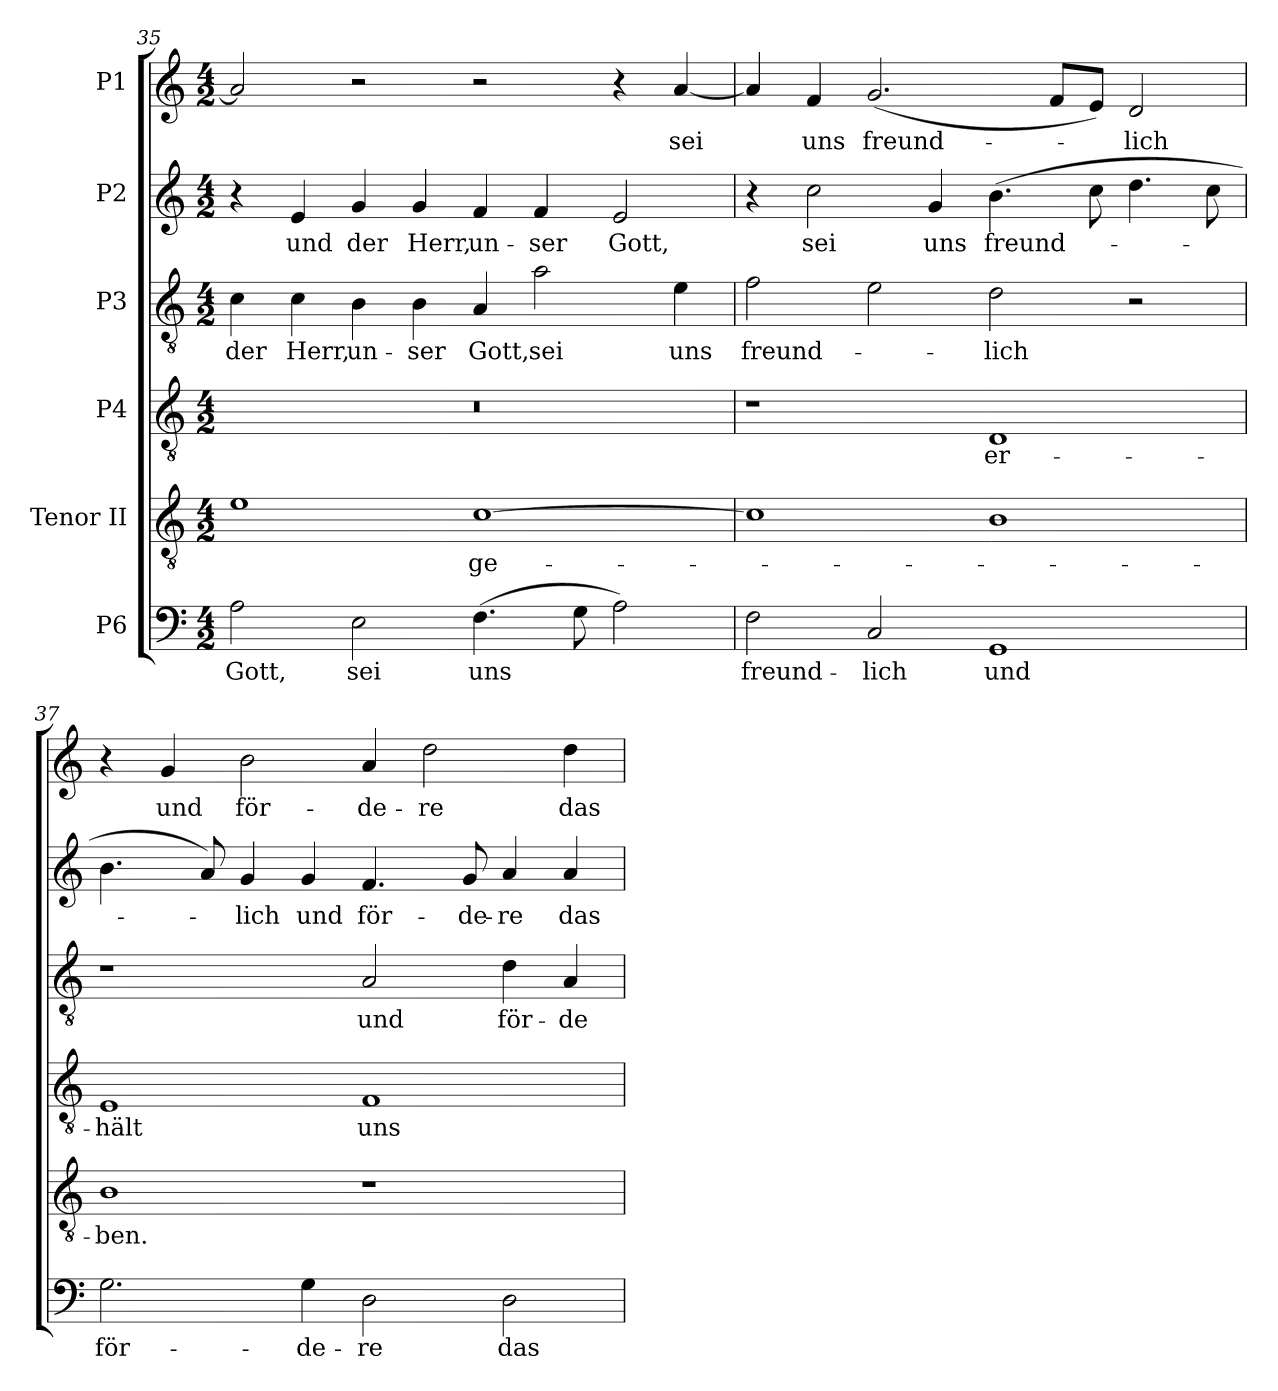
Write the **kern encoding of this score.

**kern	**text	**kern	**text	**kern	**text	**kern	**text	**kern	**text	**kern	**text
*part6	*part6	*part5	*part5	*part4	*part4	*part3	*part3	*part2	*part2	*part1	*part1
*staff6	*staff6	*staff5	*staff5	*staff4	*staff4	*staff3	*staff3	*staff2	*staff2	*staff1	*staff1
*I"P6	*	*I"Tenor II	*	*I"P4	*	*I"P3	*	*I"P2	*	*I"P1	*
*clefF4	*	*clefGv2	*	*clefGv2	*	*clefGv2	*	*clefG2	*	*clefG2	*
*	*	*ITrd7c12	*	*ITrd7c12	*	*ITrd7c12	*	*	*	*	*
*k[]	*	*k[]	*	*k[]	*	*k[]	*	*k[]	*	*k[]	*
*C:	*	*C:	*	*C:	*	*C:	*	*C:	*	*C:	*
*M4/2	*	*M4/2	*	*M4/2	*	*M4/2	*	*M4/2	*	*M4/2	*
=35	=35	=35	=35	=35	=35	=35	=35	=35	=35	=35	=35
!	!LO:LY:b:color=#000000	!	!	!LO:N:vis=1	!	!	!	!	!	!	!
!	!	!	!	!	!	!	!LO:LY:b:color=#000000	!	!	!	!
2Ai\	Gott,	1Ei	.	0r	.	4Ci\	der	4r	.	2ai/]	.
!	!	!	!	!	!	!	!LO:LY:b:color=#000000	!	!	!	!
!	!	!	!	!	!	!	!	!	!LO:LY:b:color=#000000	!	!
.	.	.	.	.	.	4Ci\	Herr,	4ei/	und	.	.
!	!LO:LY:b:color=#000000	!	!	!	!	!	!	!	!	!	!
!	!	!	!	!	!	!	!LO:LY:b:color=#000000	!	!	!	!
!	!	!	!	!	!	!	!	!	!LO:LY:b:color=#000000	!	!
2Ei\	sei	.	.	.	.	4BBi\	un-	4gi/	der	2r	.
!	!	!	!	!	!	!	!LO:LY:b:color=#000000	!	!	!	!
!	!	!	!	!	!	!	!	!	!LO:LY:b:color=#000000	!	!
.	.	.	.	.	.	4BBi\	-ser	4gi/	Herr,	.	.
!	!LO:LY:b:color=#000000	!	!	!	!	!	!	!	!	!	!
!	!	!	!LO:LY:b:color=#000000	!	!	!	!	!	!	!	!
!	!	!	!	!	!	!	!LO:LY:b:color=#000000	!	!	!	!
!	!	!	!	!	!	!	!	!	!LO:LY:b:color=#000000	!	!
(4.Fi\	uns	[1Ci	-ge-	.	.	4AAi/	Gott,	4fi/	un-	2r	.
!	!	!	!	!	!	!	!LO:LY:b:color=#000000	!	!	!	!
!	!	!	!	!	!	!	!	!	!LO:LY:b:color=#000000	!	!
.	.	.	.	.	.	2Ai\	sei	4fi/	-ser	.	.
8Gi\	.	.	.	.	.	.	.	.	.	.	.
!	!	!	!	!	!	!	!	!	!LO:LY:b:color=#000000	!	!
2Ai\)	.	.	.	.	.	.	.	2ei/	Gott,	4r	.
!	!	!	!	!	!	!	!LO:LY:b:color=#000000	!	!	!	!
!	!	!	!	!	!	!	!	!	!	!	!LO:LY:b:color=#000000
.	.	.	.	.	.	4Ei\	uns	.	.	[4ai/	sei
!!LO:LB:g=z
=36	=36	=36	=36	=36	=36	=36	=36	=36	=36	=36	=36
!	!LO:LY:b:color=#000000	!	!	!	!	!	!	!	!	!	!
!	!	!	!	!	!	!	!LO:LY:b:color=#000000	!	!	!	!
2Fi\	freund-	1Ci]	.	1r	.	2Fi\	freund-	4r	.	4ai/]	.
!	!	!	!	!	!	!	!	!	!LO:LY:b:color=#000000	!	!
!	!	!	!	!	!	!	!	!	!	!	!LO:LY:b:color=#000000
.	.	.	.	.	.	.	.	2cci\	sei	4fi/	uns
!	!LO:LY:b:color=#000000	!	!	!	!	!	!	!	!	!	!
!	!	!	!	!	!	!	!	!	!	!	!LO:LY:b:color=#000000
2Ci/	-lich	.	.	.	.	2Ei\	.	.	.	(2.gi/	freund-
!	!	!	!	!	!	!	!	!	!LO:LY:b:color=#000000	!	!
.	.	.	.	.	.	.	.	4gi/	uns	.	.
!	!LO:LY:b:color=#000000	!	!	!	!	!	!	!	!	!	!
!	!	!	!	!	!LO:LY:b:color=#000000	!	!	!	!	!	!
!	!	!	!	!	!	!	!LO:LY:b:color=#000000	!	!	!	!
!	!	!	!	!	!	!	!	!	!LO:LY:b:color=#000000	!	!
1GGi	und	1BBi	.	1DDi	er-	2Di\	-lich	(4.bi\	freund-	.	.
.	.	.	.	.	.	.	.	.	.	8fi/L	.
.	.	.	.	.	.	.	.	8cci\	.	8ei/J)	.
!	!	!	!	!	!	!	!	!	!	!	!LO:LY:b:color=#000000
.	.	.	.	.	.	2r	.	4.ddi\	.	2di/	-lich
.	.	.	.	.	.	.	.	8cci\	.	.	.
=37	=37	=37	=37	=37	=37	=37	=37	=37	=37	=37	=37
!	!LO:LY:b:color=#000000	!	!	!	!	!	!	!	!	!	!
!	!	!	!LO:LY:b:color=#000000	!	!	!	!	!	!	!	!
!	!	!	!	!	!LO:LY:b:color=#000000	!	!	!	!	!	!
2.Gi\	för-	1BBi	-ben.	1EEi	-hält	1r	.	4.bi\	.	4r	.
!	!	!	!	!	!	!	!	!	!	!	!LO:LY:b:color=#000000
.	.	.	.	.	.	.	.	.	.	4gi/	und
.	.	.	.	.	.	.	.	8ai/)	.	.	.
!	!	!	!	!	!	!	!	!	!LO:LY:b:color=#000000	!	!
!	!	!	!	!	!	!	!	!	!	!	!LO:LY:b:color=#000000
.	.	.	.	.	.	.	.	4gi/	-lich	2bi\	för-
!	!LO:LY:b:color=#000000	!	!	!	!	!	!	!	!	!	!
!	!	!	!	!	!	!	!	!	!LO:LY:b:color=#000000	!	!
4Gi\	-de-	.	.	.	.	.	.	4gi/	und	.	.
!	!LO:LY:b:color=#000000	!	!	!	!	!	!	!	!	!	!
!	!	!	!	!	!LO:LY:b:color=#000000	!	!	!	!	!	!
!	!	!	!	!	!	!	!LO:LY:b:color=#000000	!	!	!	!
!	!	!	!	!	!	!	!	!	!LO:LY:b:color=#000000	!	!
!	!	!	!	!	!	!	!	!	!	!	!LO:LY:b:color=#000000
2Di\	-re	1r	.	1FFi	uns	2AAi/	und	4.fi/	för-	4ai/	-de-
!	!	!	!	!	!	!	!	!	!	!	!LO:LY:b:color=#000000
.	.	.	.	.	.	.	.	.	.	2ddi\	-re
!	!	!	!	!	!	!	!	!	!LO:LY:b:color=#000000	!	!
.	.	.	.	.	.	.	.	8gi/	-de-	.	.
!	!LO:LY:b:color=#000000	!	!	!	!	!	!	!	!	!	!
!	!	!	!	!	!	!	!LO:LY:b:color=#000000	!	!	!	!
!	!	!	!	!	!	!	!	!	!LO:LY:b:color=#000000	!	!
2Di\	das	.	.	.	.	4Di\	för-	4ai/	-re	.	.
!	!	!	!	!	!	!	!LO:LY:b:color=#000000	!	!	!	!
!	!	!	!	!	!	!	!	!	!LO:LY:b:color=#000000	!	!
!	!	!	!	!	!	!	!	!	!	!	!LO:LY:b:color=#000000
.	.	.	.	.	.	4AAi/	-de-	4ai/	das	4ddi\	das
=	=	=	=	=	=	=	=	=	=	=	=
*-	*-	*-	*-	*-	*-	*-	*-	*-	*-	*-	*-
